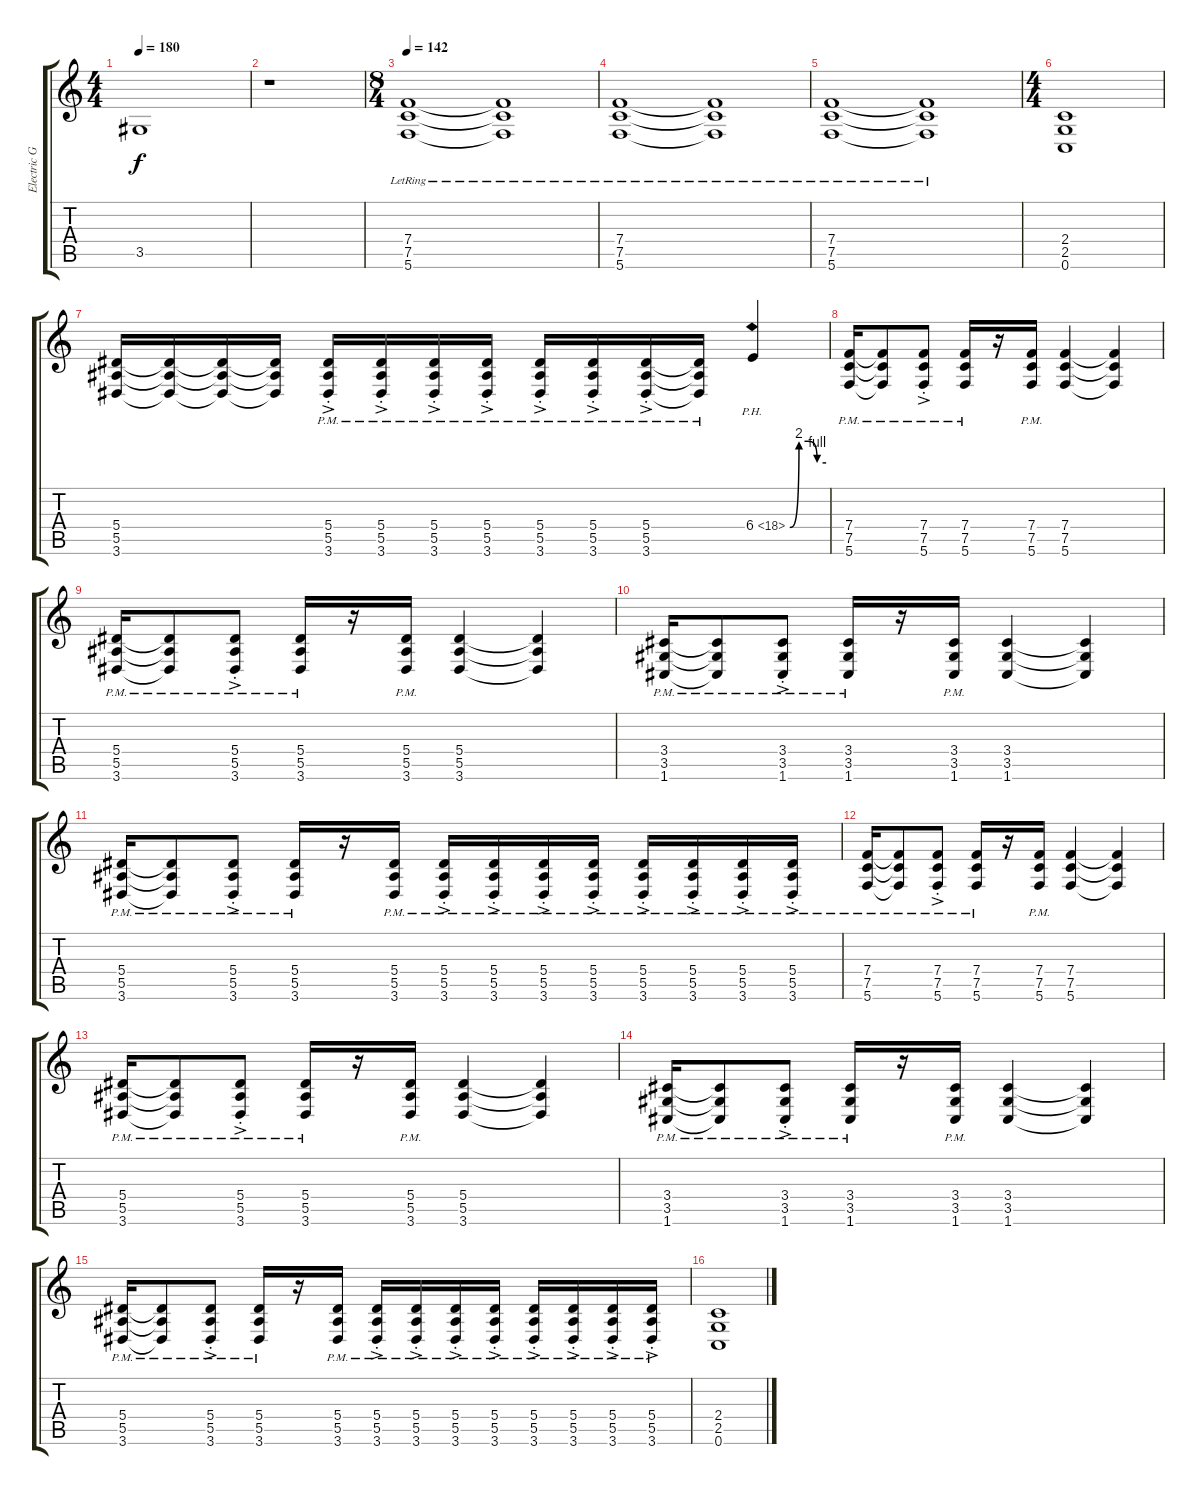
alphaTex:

\track ("Electric Guitar 1" "Electric G") {instrument distortionguitar}
\staff {score tabs}
\tuning (C4 G3 Eb3 Bb2 F2 C2) {hide}
\ts (4 4)
\tempo 180
\clef g2
\ks c
3.5.1{dy f} |
r.1 |
\ts (8 4)
\tempo 142
(7.4{lr} 7.5{lr} 5.6{lr}).1 (7.4{lr t} 7.5{lr t} 5.6{lr t}).1 |
(7.4{lr} 7.5{lr} 5.6{lr}).1 (7.4{lr t} 7.5{lr t} 5.6{lr t}).1 |
(7.4{lr} 7.5{lr} 5.6{lr}).1 (7.4{lr t} 7.5{lr t} 5.6{lr t}).1 |
\ts (4 4)
(2.4 2.5 0.6).1 |
(5.4 5.5 3.6).16 (5.4{t} 5.5{t} 3.6{t}).16 (5.4{t} 5.5{t} 3.6{t}).16 (5.4{t} 5.5{t} 3.6{t}).16 (5.4{ac pm st} 5.5{ac pm st} 3.6{ac pm st}).16 (5.4{ac pm st} 5.5{ac pm st} 3.6{ac pm st}).16 (5.4{ac pm st} 5.5{ac pm st} 3.6{ac pm st}).16 (5.4{ac pm st} 5.5{ac pm st} 3.6{ac pm st}).16 (5.4{ac pm st} 5.5{ac pm st} 3.6{ac pm st}).16 (5.4{ac pm st} 5.5{ac pm st} 3.6{ac pm st}).16 (5.4{ac pm st} 5.5{ac pm st} 3.6{ac pm st}).16 (5.4{pm t} 5.5{pm t} 3.6{pm t}).16 6.4{be (custom 0 0 15 8 30 8 45 4 60 4) ph 12}.4 |
(7.4{pm} 7.5{pm} 5.6{pm}).16 (7.4{pm t} 7.5{pm t} 5.6{pm t}).8 (7.4{ac pm st} 7.5{ac pm st} 5.6{ac pm st}).8 (7.4{pm} 7.5{pm} 5.6{pm}).16 r.16 (7.4{pm} 7.5{pm} 5.6{pm}).16 (7.4 7.5 5.6).4 (7.4{t} 7.5{t} 5.6{t}).4 |
(5.4{pm} 5.5{pm} 3.6{pm}).16 (5.4{pm t} 5.5{pm t} 3.6{pm t}).8 (5.4{ac pm st} 5.5{ac pm st} 3.6{ac pm st}).8 (5.4{pm} 5.5{pm} 3.6{pm}).16 r.16 (5.4{pm} 5.5{pm} 3.6{pm}).16 (5.4 5.5 3.6).4 (5.4{t} 5.5{t} 3.6{t}).4 |
(3.4{pm} 3.5{pm} 1.6{pm}).16 (3.4{pm t} 3.5{pm t} 1.6{pm t}).8 (3.4{ac pm st} 3.5{ac pm st} 1.6{ac pm st}).8 (3.4{pm} 3.5{pm} 1.6{pm}).16 r.16 (3.4{pm} 3.5{pm} 1.6{pm}).16 (3.4 3.5 1.6).4 (3.4{t} 3.5{t} 1.6{t}).4 |
(5.4{pm} 5.5{pm} 3.6{pm}).16 (5.4{pm t} 5.5{pm t} 3.6{pm t}).8 (5.4{ac pm st} 5.5{ac pm st} 3.6{ac pm st}).8 (5.4{pm} 5.5{pm} 3.6{pm}).16 r.16 (5.4{pm} 5.5{pm} 3.6{pm}).16 (5.4{ac pm st} 5.5{ac pm st} 3.6{ac pm st}).16 (5.4{ac pm st} 5.5{ac pm st} 3.6{ac pm st}).16 (5.4{ac pm st} 5.5{ac pm st} 3.6{ac pm st}).16 (5.4{ac pm st} 5.5{ac pm st} 3.6{ac pm st}).16 (5.4{ac pm st} 5.5{ac pm st} 3.6{ac pm st}).16 (5.4{ac pm st} 5.5{ac pm st} 3.6{ac pm st}).16 (5.4{ac pm st} 5.5{ac pm st} 3.6{ac pm st}).16 (5.4{ac pm st} 5.5{ac pm st} 3.6{ac pm st}).16 |
(7.4{pm} 7.5{pm} 5.6{pm}).16 (7.4{pm t} 7.5{pm t} 5.6{pm t}).8 (7.4{ac pm st} 7.5{ac pm st} 5.6{ac pm st}).8 (7.4{pm} 7.5{pm} 5.6{pm}).16 r.16 (7.4{pm} 7.5{pm} 5.6{pm}).16 (7.4 7.5 5.6).4 (7.4{t} 7.5{t} 5.6{t}).4 |
(5.4{pm} 5.5{pm} 3.6{pm}).16 (5.4{pm t} 5.5{pm t} 3.6{pm t}).8 (5.4{ac pm st} 5.5{ac pm st} 3.6{ac pm st}).8 (5.4{pm} 5.5{pm} 3.6{pm}).16 r.16 (5.4{pm} 5.5{pm} 3.6{pm}).16 (5.4 5.5 3.6).4 (5.4{t} 5.5{t} 3.6{t}).4 |
(3.4{pm} 3.5{pm} 1.6{pm}).16 (3.4{pm t} 3.5{pm t} 1.6{pm t}).8 (3.4{ac pm st} 3.5{ac pm st} 1.6{ac pm st}).8 (3.4{pm} 3.5{pm} 1.6{pm}).16 r.16 (3.4{pm} 3.5{pm} 1.6{pm}).16 (3.4 3.5 1.6).4 (3.4{t} 3.5{t} 1.6{t}).4 |
(5.4{pm} 5.5{pm} 3.6{pm}).16 (5.4{pm t} 5.5{pm t} 3.6{pm t}).8 (5.4{ac pm st} 5.5{ac pm st} 3.6{ac pm st}).8 (5.4{pm} 5.5{pm} 3.6{pm}).16 r.16 (5.4{pm} 5.5{pm} 3.6{pm}).16 (5.4{ac pm st} 5.5{ac pm st} 3.6{ac pm st}).16 (5.4{ac pm st} 5.5{ac pm st} 3.6{ac pm st}).16 (5.4{ac pm st} 5.5{ac pm st} 3.6{ac pm st}).16 (5.4{ac pm st} 5.5{ac pm st} 3.6{ac pm st}).16 (5.4{ac pm st} 5.5{ac pm st} 3.6{ac pm st}).16 (5.4{ac pm st} 5.5{ac pm st} 3.6{ac pm st}).16 (5.4{ac pm st} 5.5{ac pm st} 3.6{ac pm st}).16 (5.4{ac pm st} 5.5{ac pm st} 3.6{ac pm st}).16 |
(2.4 2.5 0.6).1
